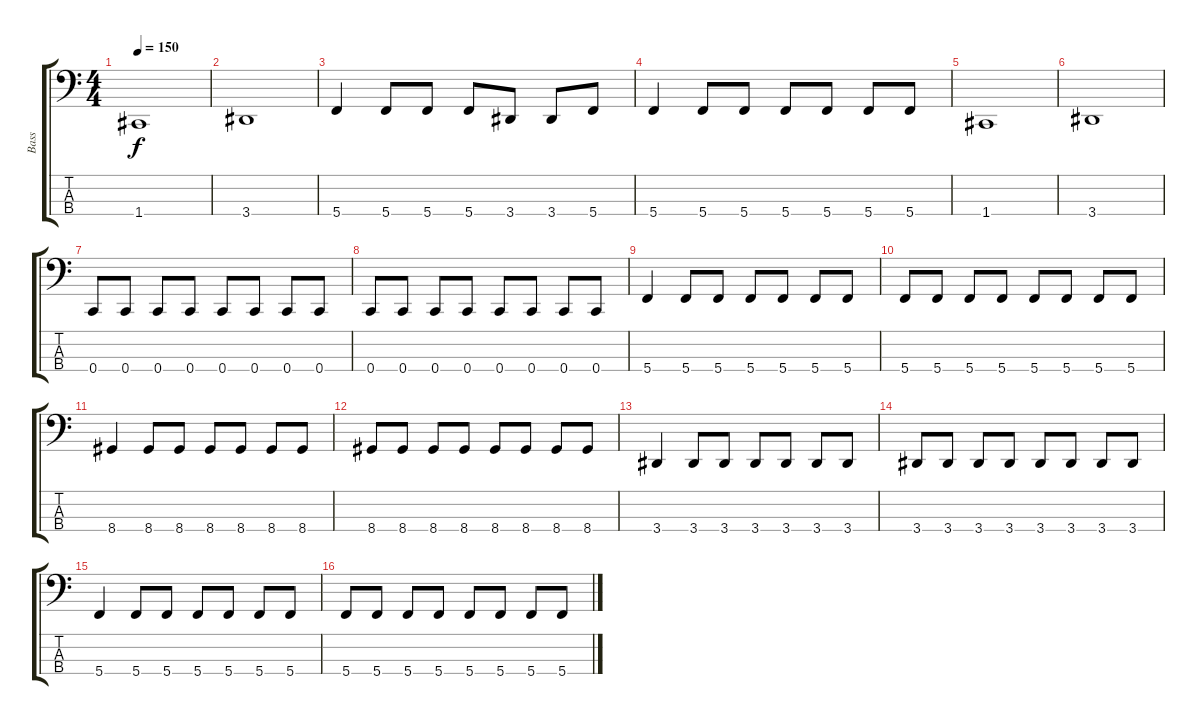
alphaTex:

\track ("Bass" "Bass") {instrument electricbasspick}
\staff {score tabs}
\tuning (F2 C2 G1 C1) {hide}
\ts (4 4)
\tempo 150
\clef f4
\ks c
1.4.1{dy f} |
3.4.1 |
5.4.4 5.4.8 5.4.8 5.4.8 3.4.8 3.4.8 5.4.8 |
5.4.4 5.4.8 5.4.8 5.4.8 5.4.8 5.4.8 5.4.8 |
1.4.1 |
3.4.1 |
0.4.8 0.4.8 0.4.8 0.4.8 0.4.8 0.4.8 0.4.8 0.4.8 |
0.4.8 0.4.8 0.4.8 0.4.8 0.4.8 0.4.8 0.4.8 0.4.8 |
5.4.4 5.4.8 5.4.8 5.4.8 5.4.8 5.4.8 5.4.8 |
5.4.8 5.4.8 5.4.8 5.4.8 5.4.8 5.4.8 5.4.8 5.4.8 |
8.4.4 8.4.8 8.4.8 8.4.8 8.4.8 8.4.8 8.4.8 |
8.4.8 8.4.8 8.4.8 8.4.8 8.4.8 8.4.8 8.4.8 8.4.8 |
3.4.4 3.4.8 3.4.8 3.4.8 3.4.8 3.4.8 3.4.8 |
3.4.8 3.4.8 3.4.8 3.4.8 3.4.8 3.4.8 3.4.8 3.4.8 |
5.4.4 5.4.8 5.4.8 5.4.8 5.4.8 5.4.8 5.4.8 |
5.4.8 5.4.8 5.4.8 5.4.8 5.4.8 5.4.8 5.4.8 5.4.8
